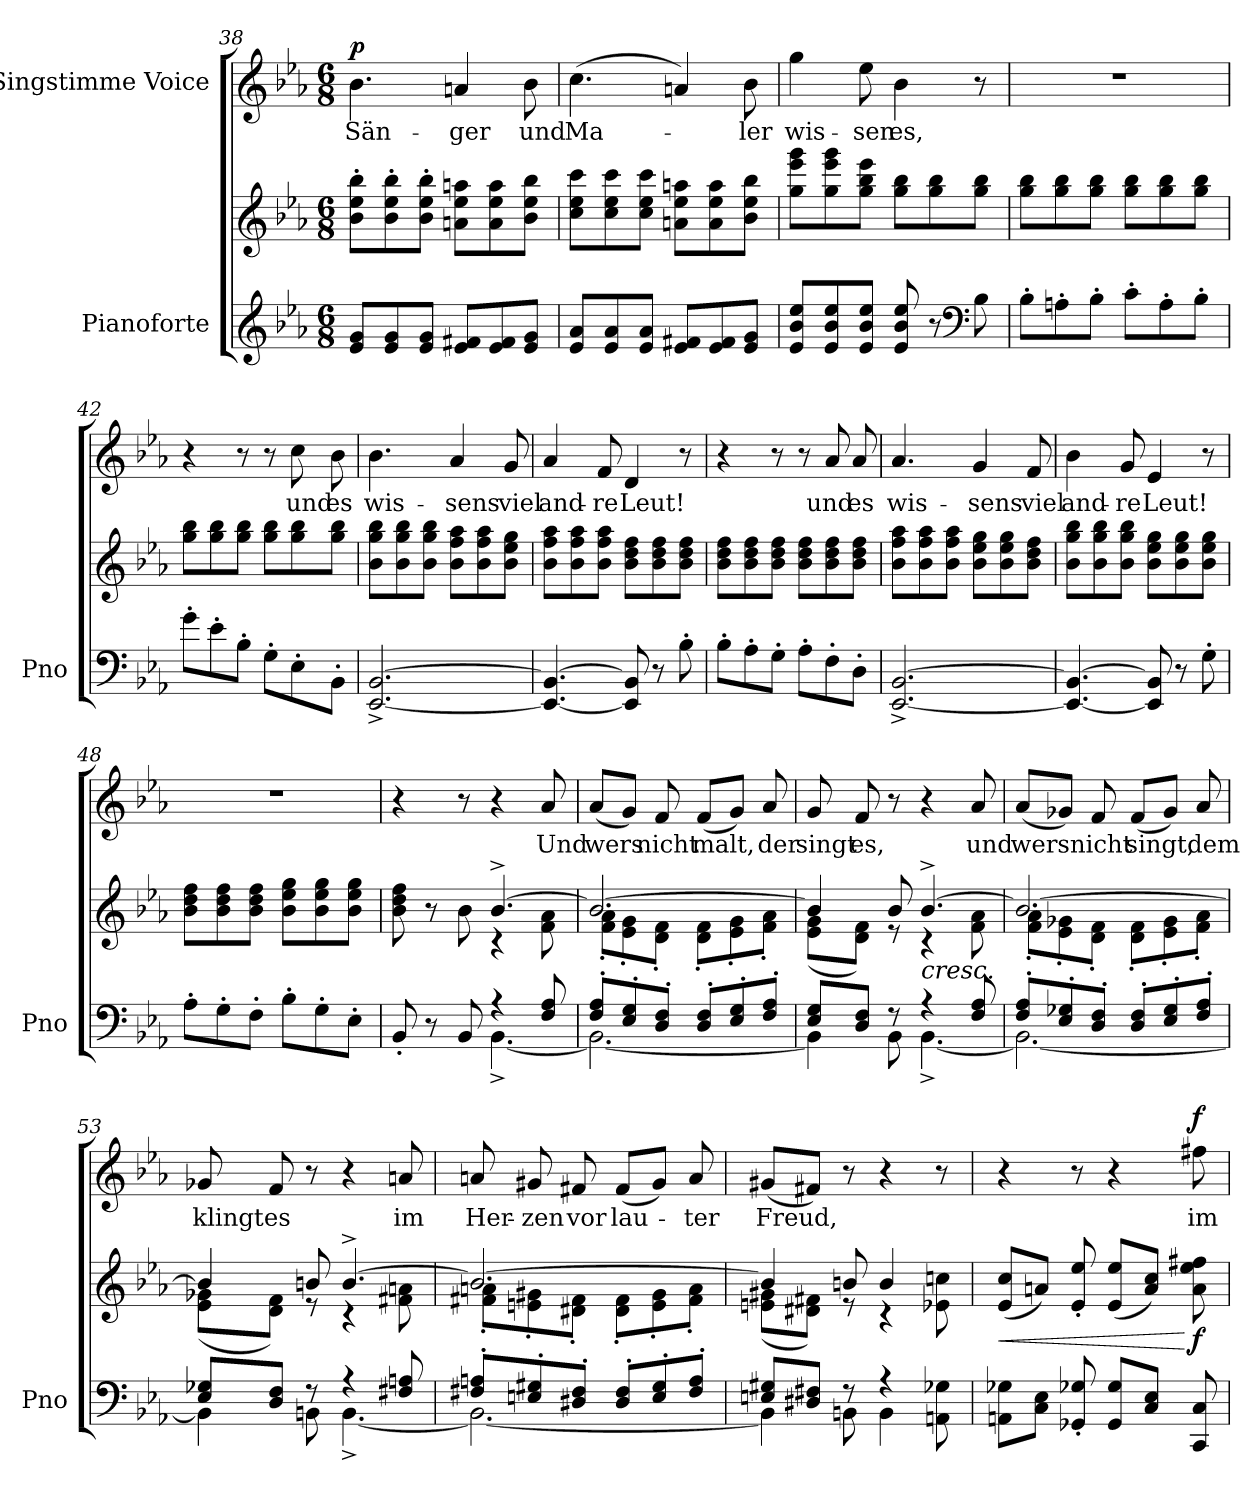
**kern	**kern	**dynam	**kern	**text	**dynam
*part2	*part2	*part2	*part1	*part1	*part1
*staff3	*staff2	*staff2/3	*staff1	*staff1	*staff1
*I"Pianoforte	*	*	*I"Singstimme Voice	*	*
*I'Pno	*	*	*	*	*
*clefG2	*clefG2	*	*clefG2	*	*
*k[b-e-a-]	*k[b-e-a-]	*	*k[b-e-a-]	*	*
*M6/8	*M6/8	*	*M6/8	*	*
=38	=38	=38	=38	=38	=38
!	!	!LO:DY:b	!	!	!
!	!	!LO:DY:n=1:b	!	!	!
!	!	!LO:DY:n=2:b	!	!	!LO:DY:a
8e-/ 8g/L	8b-\' 8ee-\' 8bb-\'L	other-dynamics pp other-dynamics	4.b-\	Sän-	p
8e-/ 8g/	8b-\' 8ee-\' 8bb-\'	.	.	.	.
8e-/ 8g/J	8b-\' 8ee-\' 8bb-\'J	.	.	.	.
8e-/ 8f#X/L	8an\ 8ee-\ 8aan\L	.	4an/	-ger	.
8e-/ 8f#/	8a\ 8ee-\ 8aa\	.	.	.	.
8e-/ 8g/J	8b-\ 8ee-\ 8bb-\J	.	8b-\	und	.
=39	=39	=39	=39	=39	=39
8e-/ 8a-/L	8cc\ 8ee-\ 8ccc\L	.	(4.cc\	Ma-	.
8e-/ 8a-/	8cc\ 8ee-\ 8ccc\	.	.	.	.
8e-/ 8a-/J	8cc\ 8ee-\ 8ccc\J	.	.	.	.
8e-/ 8f#X/L	8an\ 8ee-\ 8aan\L	.	4an/)	.	.
8e-/ 8f#/	8a\ 8ee-\ 8aa\	.	.	.	.
8e-/ 8g/J	8b-\ 8ee-\ 8bb-\J	.	8b-\	-ler	.
=40	=40	=40	=40	=40	=40
8e-/ 8b-/ 8ee-/L	8gg\ 8eee-\ 8ggg\L	.	4gg\	wis-	.
8e-/ 8b-/ 8ee-/	8gg\ 8eee-\ 8ggg\	.	.	.	.
8e-/ 8b-/ 8ee-/J	8gg\ 8bb-\ 8eee-\J	.	8ee-\	-sen	.
8e-/ 8b-/ 8ee-/	8gg\ 8bb-\L	.	4b-\	es,	.
8r	8gg\ 8bb-\	.	.	.	.
*clefF4	*	*	*	*	*
8B-\	8gg\ 8bb-\J	.	8r	.	.
=41	=41	=41	=41	=41	=41
!	!	!LO:DY:b	!	!	!
!	!	!LO:DY:n=1:b	!	!	!
8B-'\L	8gg\ 8bb-\L	pp other-dynamics	2.r	.	.
8An'\	8gg\ 8bb-\	.	.	.	.
8B-'\J	8gg\ 8bb-\J	.	.	.	.
8c'\L	8gg\ 8bb-\L	.	.	.	.
8A'\	8gg\ 8bb-\	.	.	.	.
8B-'\J	8gg\ 8bb-\J	.	.	.	.
=42	=42	=42	=42	=42	=42
8g'\L	8gg\ 8bb-\L	.	4r	.	.
8e-'\	8gg\ 8bb-\	.	.	.	.
8B-'\J	8gg\ 8bb-\J	.	8r	.	.
8G'\L	8gg\ 8bb-\L	.	8r	.	.
8E-'\	8gg\ 8bb-\	.	8cc\	und	.
8BB-'\J	8gg\ 8bb-\J	.	8b-\	es	.
=43	=43	=43	=43	=43	=43
[2.EE-/^ [2.BB-/^	8b-\ 8gg\ 8bb-\L	.	4.b-\	wis-	.
.	8b-\ 8gg\ 8bb-\	.	.	.	.
.	8b-\ 8gg\ 8bb-\J	.	.	.	.
.	8b-\ 8ff\ 8aa-\L	.	4a-/	-sens	.
.	8b-\ 8ff\ 8aa-\	.	.	.	.
.	8b-\ 8ee-\ 8gg\J	.	8g/	viel	.
=44	=44	=44	=44	=44	=44
4.EE-/_ 4.BB-/_	8b-\ 8ff\ 8aa-\L	.	4a-/	and-	.
.	8b-\ 8ff\ 8aa-\	.	.	.	.
.	8b-\ 8ff\ 8aa-\J	.	8f/	-re	.
8EE-/] 8BB-/]	8b-\ 8dd\ 8ff\L	.	4d/	Leut!	.
8r	8b-\ 8dd\ 8ff\	.	.	.	.
8B-'\	8b-\ 8dd\ 8ff\J	.	8r	.	.
=45	=45	=45	=45	=45	=45
8B-'\L	8b-\ 8dd\ 8ff\L	.	4r	.	.
8A-'\	8b-\ 8dd\ 8ff\	.	.	.	.
8G'\J	8b-\ 8dd\ 8ff\J	.	8r	.	.
8A-'\L	8b-\ 8dd\ 8ff\L	.	8r	.	.
8F'\	8b-\ 8dd\ 8ff\	.	8a-/	und	.
8D'\J	8b-\ 8dd\ 8ff\J	.	8a-/	es	.
=46	=46	=46	=46	=46	=46
[2.EE-/^ [2.BB-/^	8b-\ 8ff\ 8aa-\L	.	4.a-/	wis-	.
.	8b-\ 8ff\ 8aa-\	.	.	.	.
.	8b-\ 8ff\ 8aa-\J	.	.	.	.
.	8b-\ 8ee-\ 8gg\L	.	4g/	-sens	.
.	8b-\ 8ee-\ 8gg\	.	.	.	.
.	8b-\ 8dd\ 8ff\J	.	8f/	viel	.
=47	=47	=47	=47	=47	=47
4.EE-/_ 4.BB-/_	8b-\ 8gg\ 8bb-\L	.	4b-\	and-	.
.	8b-\ 8gg\ 8bb-\	.	.	.	.
.	8b-\ 8gg\ 8bb-\J	.	8g/	-re	.
8EE-/] 8BB-/]	8b-\ 8ee-\ 8gg\L	.	4e-/	-Leut!	.
8r	8b-\ 8ee-\ 8gg\	.	.	.	.
8G'\	8b-\ 8ee-\ 8gg\J	.	8r	.	.
=48	=48	=48	=48	=48	=48
8A-'\L	8b-\ 8dd\ 8ff\L	.	2.r	.	.
8G'\	8b-\ 8dd\ 8ff\	.	.	.	.
8F'\J	8b-\ 8dd\ 8ff\J	.	.	.	.
8B-'\L	8b-\ 8ee-\ 8gg\L	.	.	.	.
8G'\	8b-\ 8ee-\ 8gg\	.	.	.	.
8E-'\J	8b-\ 8ee-\ 8gg\J	.	.	.	.
=49	=49	=49	=49	=49	=49
*^	*^	*	*	*	*
8BB-'</	8ryy	8b-\ 8dd\ 8ff\	8ryy	.	4r	.	.
8r	8ryy	8r	8ryy	.	.	.	.
8BB-/	8ryy	8b-\	8ryy	.	8r	.	.
4r	[4.BB-^\	[4.b-^/	4r	.	4r	.	.
8F/ 8A-/	.	.	8f\ 8a-\	.	8a-/	Und	.
=50	=50	=50	=50	=50	=50	=50	=50
8F/' 8A-/'L	2.BB-\_	2.b-/_	8f\'> 8a-\'>L	.	(8a-/L	wers	.
8E-/' 8G/'	.	.	8e-\'> 8g\'>	.	8g/J)	.	.
8D/' 8F/'J	.	.	8d\'> 8f\'>J	.	8f/	nicht	.
8D/' 8F/'L	.	.	8d\'> 8f\'>L	.	(8f/L	malt,	.
8E-/' 8G/'	.	.	8e-\'> 8g\'>	.	8g/J)	.	.
8F/' 8A-/'J	.	.	8f\'> 8a-\'>J	.	8a-/	der	.
=51	=51	=51	=51	=51	=51	=51	=51
8E-/ 8G/L	4BB-\]	4b-/]	(8e-\ 8g\L	.	8g/	singt	.
8D/ 8F/J	.	.	8d\ 8f\J)	.	8f/	es,	.
8r	8BB-\	8b-/	8r	.	8r	.	.
!	!	!LO:TX:b:i:t=cresc.	!	!	!	!	!
4r	[4.BB-^\	[4.b-^/	4r	.	4r	.	.
8F/ 8A-/	.	.	8f\ 8a-\	.	8a-/	und	.
=52	=52	=52	=52	=52	=52	=52	=52
8F/' 8A-/'L	2.BB-\_	2.b-/_	8f\'> 8a-\'>L	.	(8a-/L	wers	.
8E-/' 8G-X/'	.	.	8e-\'> 8g-X\'>	.	8g-X/J)	.	.
8D/' 8F/'J	.	.	8d\'> 8f\'>J	.	8f/	nicht	.
8D/' 8F/'L	.	.	8d\'> 8f\'>L	.	(8f/L	singt,	.
8E-/' 8G-/'	.	.	8e-\'> 8g-\'>	.	8g-/J)	.	.
8F/' 8A-/'J	.	.	8f\'> 8a-\'>J	.	8a-/	dem	.
=53	=53	=53	=53	=53	=53	=53	=53
8E-/ 8G-X/L	4BB-\]	4b-/]	(8e-\ 8g-X\L	.	8g-X/	klingt	.
8D/ 8F/J	.	.	8d\ 8f\J)	.	8f/	es	.
8r	8BBn\	8bn/	8r	.	8r	.	.
4r	[4.BB^\	[4.b^/	4r	.	4r	.	.
8F#X/ 8An/	.	.	8f#X\ 8an\	.	8an/	im	.
=54	=54	=54	=54	=54	=54	=54	=54
8F#X/' 8An/'L	2.BBn\_	2.bn/_	8f#X\'> 8an\'>L	.	8an/	Her-	.
8En/' 8G#X/'	.	.	8en\'> 8g#X\'>	.	8g#X/	-zen	.
8D#X/' 8F#/'J	.	.	8d#X\'> 8f#\'>J	.	8f#X/	vor	.
8D#/' 8F#/'L	.	.	8d#\'> 8f#\'>L	.	(8f#/L	lau-	.
8E/' 8G#/'	.	.	8e\'> 8g#\'>	.	8g#/J)	.	.
8F#/' 8A/'J	.	.	8f#\'> 8a\'>J	.	8a/	-ter	.
=55	=55	=55	=55	=55	=55	=55	=55
8En/ 8G#X/L	4BB\]	4b/]	(8en\ 8g#X\L	.	(8g#X/L	Freud,	.
8D#X/ 8F#X/J	.	.	8d#X\ 8f#X\J)	.	8f#X/J)	.	.
8r	8BBn\	8bn/	8r	.	8r	.	.
4r	4BB\	4b/	4r	.	4r	.	.
8AAn\ 8G-X\	8ryy	8e-X\ 8ccn\	8ryy	.	8r	.	.
=56	=56	=56	=56	=56	=56	=56	=56
!	!	!	!	!LO:HP:b	!	!	!
*v	*v	*	*	*	*	*	*
*	*v	*v	*	*	*	*
8AAn\ 8G-X\L	(8e-/ 8cc/L	<	4r	.	.
8C\ 8E-\J	8an/J)	.	.	.	.
8GG-X/' 8G-X/'	8e-/' 8ee-/'	.	8r	.	.
8GG-/ 8G-/L	(8e-/ 8ee-/L	.	4r	.	.
8C/ 8E-/J	8a/ 8cc/J)	.	.	.	.
!	!	!LO:DY:n=1:b	!	!	!LO:DY:a
8CC/ 8C/	8a\ 8ee-\ 8ff#X\	[ f	8ff#X\	im	f
=	=	=	=	=	=
*-	*-	*-	*-	*-	*-
